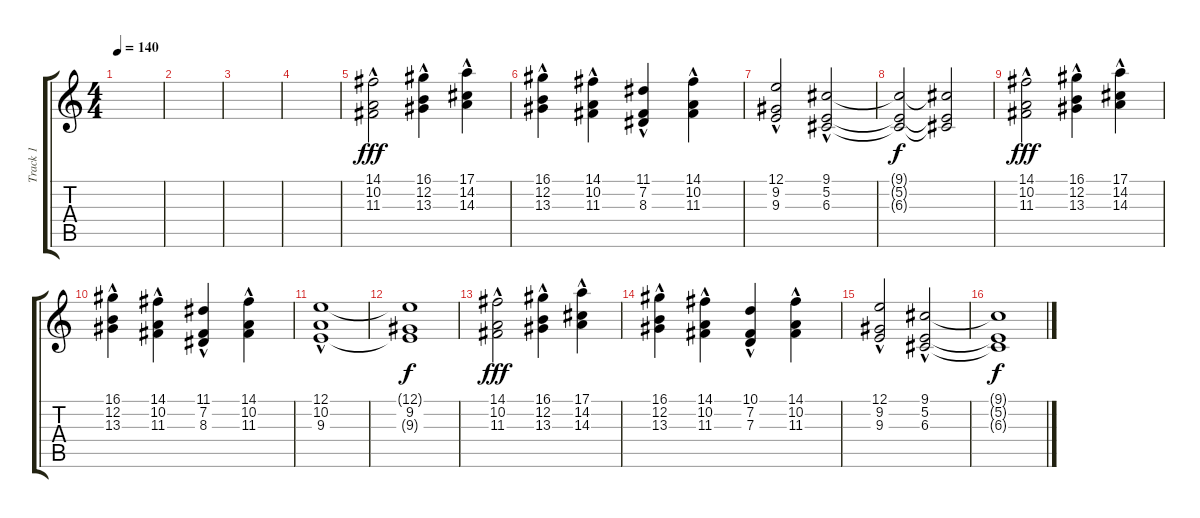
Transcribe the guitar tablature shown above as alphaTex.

\track ("Track 1" "Track 1") {instrument piccolo}
\staff {score tabs}
\tuning (E4 B3 G3 D3 A2 E2) {hide}
\ts (4 4)
\tempo 140
\clef g2
\ks c
|
|
|
|
(14.1 10.2 11.3{hac}).2{dy fff} (16.1 12.2 13.3{hac}).4 (17.1 14.2 14.3{hac}).4 |
(16.1 12.2 13.3{hac}).4 (14.1 10.2 11.3{hac}).4 (11.1 7.2 8.3{hac}).4 (14.1 10.2 11.3{hac}).4 |
(12.1 9.2 9.3{hac}).2 (9.1 5.2 6.3{hac}).2 |
(9.1{t} 5.2{t} 6.3{t}).2{dy f} (9.1{t} 5.2{t} 6.3{t}).2 |
(14.1 10.2 11.3{hac}).2{dy fff} (16.1 12.2 13.3{hac}).4 (17.1 14.2 14.3{hac}).4 |
(16.1 12.2 13.3{hac}).4 (14.1 10.2 11.3{hac}).4 (11.1 7.2 8.3{hac}).4 (14.1 10.2 11.3{hac}).4 |
(12.1 10.2 9.3{hac}).1 |
(12.1{t} 9.2 9.3{t}).1{dy f} |
(14.1 10.2 11.3{hac}).2{dy fff} (16.1 12.2 13.3{hac}).4 (17.1 14.2 14.3{hac}).4 |
(16.1 12.2 13.3{hac}).4 (14.1 10.2 11.3{hac}).4 (10.1 7.2 7.3{hac}).4 (14.1 10.2 11.3{hac}).4 |
(12.1 9.2 9.3{hac}).2 (9.1 5.2 6.3{hac}).2 |
(9.1{t} 5.2{t} 6.3{t}).1{dy f}
